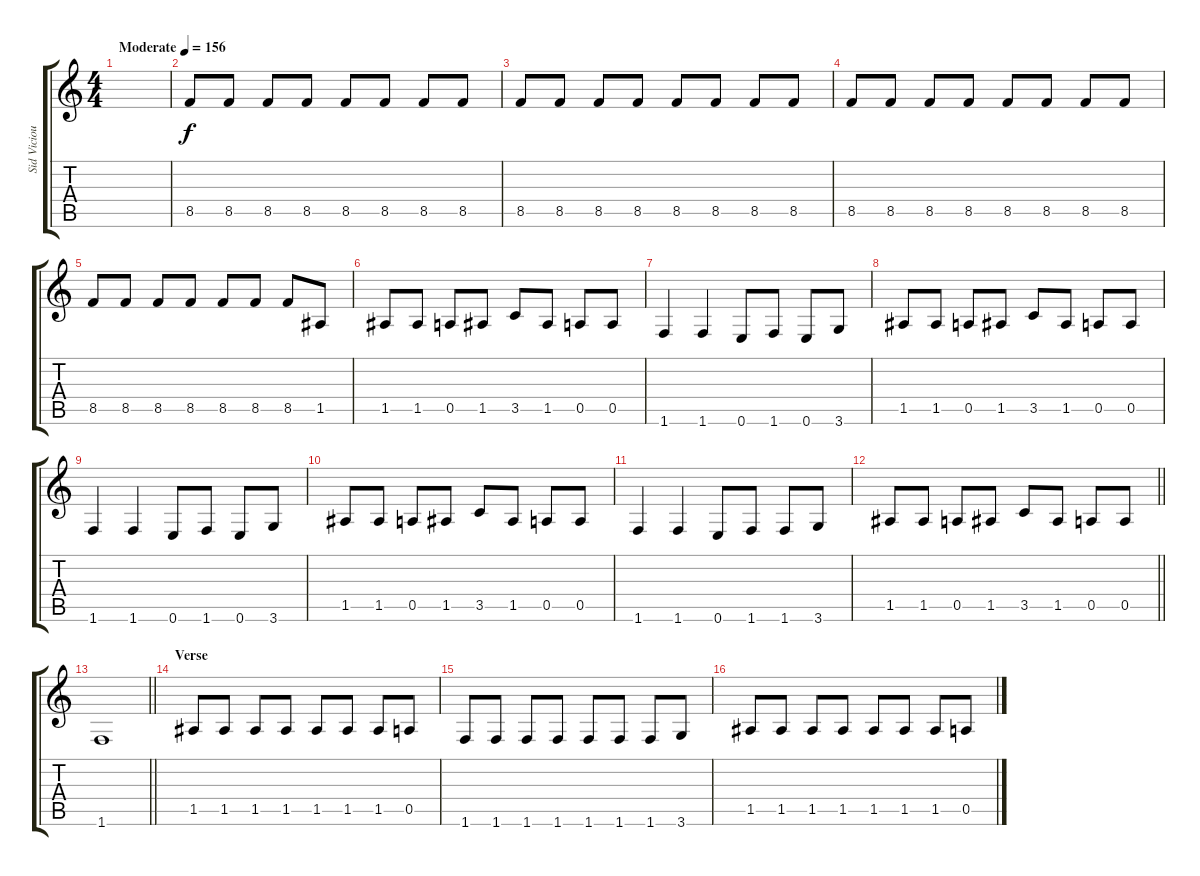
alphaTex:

\track ("Sid Vicious" "Sid Viciou") {instrument electricbassfinger}
\staff {score tabs}
\tuning (E4 B3 G3 D3 A2 E2) {hide}
\ts (4 4)
\tempo (156 "Moderate")
\clef g2
\ks c
|
8.5.8 8.5.8 8.5.8 8.5.8 8.5.8 8.5.8 8.5.8 8.5.8 |
8.5.8 8.5.8 8.5.8 8.5.8 8.5.8 8.5.8 8.5.8 8.5.8 |
8.5.8 8.5.8 8.5.8 8.5.8 8.5.8 8.5.8 8.5.8 8.5.8 |
8.5.8 8.5.8 8.5.8 8.5.8 8.5.8 8.5.8 8.5.8 1.5.8 |
1.5.8 1.5.8 0.5.8 1.5.8 3.5.8 1.5.8 0.5.8 0.5.8 |
1.6.4 1.6.4 0.6.8 1.6.8 0.6.8 3.6.8 |
1.5.8 1.5.8 0.5.8 1.5.8 3.5.8 1.5.8 0.5.8 0.5.8 |
1.6.4 1.6.4 0.6.8 1.6.8 0.6.8 3.6.8 |
1.5.8 1.5.8 0.5.8 1.5.8 3.5.8 1.5.8 0.5.8 0.5.8 |
1.6.4 1.6.4 0.6.8 1.6.8 1.6.8 3.6.8 |
\barLineRight lightlight
1.5.8 1.5.8 0.5.8 1.5.8 3.5.8 1.5.8 0.5.8 0.5.8 |
\section ("" "")
\barLineRight lightlight
1.6.1 |
\section ("" "Verse")
1.5.8 1.5.8 1.5.8 1.5.8 1.5.8 1.5.8 1.5.8 0.5.8 |
1.6.8 1.6.8 1.6.8 1.6.8 1.6.8 1.6.8 1.6.8 3.6.8 |
1.5.8 1.5.8 1.5.8 1.5.8 1.5.8 1.5.8 1.5.8 0.5.8
